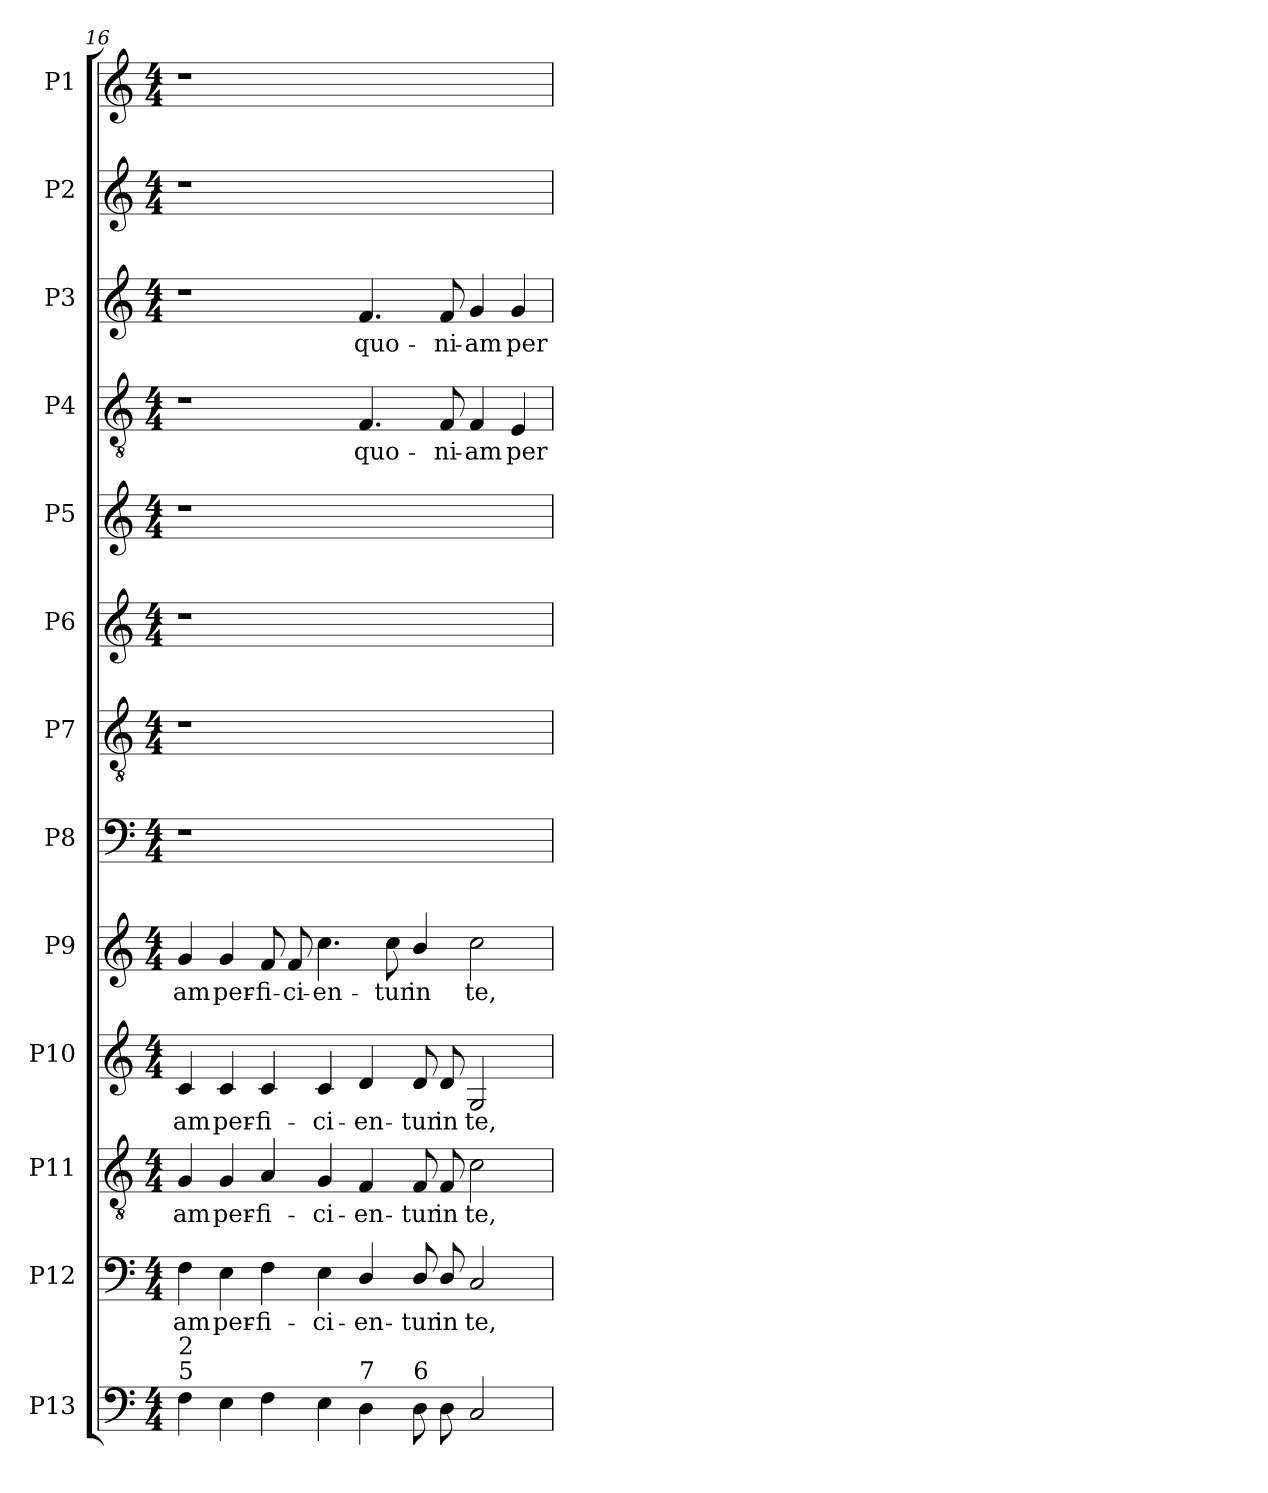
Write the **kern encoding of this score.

**kern	**kern	**text	**kern	**text	**kern	**text	**kern	**text	**kern	**kern	**kern	**kern	**kern	**text	**kern	**text	**kern	**kern
*part13	*part12	*part12	*part11	*part11	*part10	*part10	*part9	*part9	*part8	*part7	*part6	*part5	*part4	*part4	*part3	*part3	*part2	*part1
*staff13	*staff12	*staff12	*staff11	*staff11	*staff10	*staff10	*staff9	*staff9	*staff8	*staff7	*staff6	*staff5	*staff4	*staff4	*staff3	*staff3	*staff2	*staff1
*I"P13	*I"P12	*	*I"P11	*	*I"P10	*	*I"P9	*	*I"P8	*I"P7	*I"P6	*I"P5	*I"P4	*	*I"P3	*	*I"P2	*I"P1
*clefF4	*clefF4	*	*clefGv2	*	*clefG2	*	*clefG2	*	*clefF4	*clefGv2	*clefG2	*clefG2	*clefGv2	*	*clefG2	*	*clefG2	*clefG2
*	*	*	*ITrd7c12	*	*	*	*	*	*	*ITrd7c12	*	*	*ITrd7c12	*	*	*	*	*
*k[]	*k[]	*	*k[]	*	*k[]	*	*k[]	*	*k[]	*k[]	*k[]	*k[]	*k[]	*	*k[]	*	*k[]	*k[]
*C:	*C:	*	*C:	*	*C:	*	*C:	*	*C:	*C:	*C:	*C:	*C:	*	*C:	*	*C:	*C:
*M4/4	*M4/4	*	*M4/4	*	*M4/4	*	*M4/4	*	*M4/4	*M4/4	*M4/4	*M4/4	*M4/4	*	*M4/4	*	*M4/4	*M4/4
=16	=16	=16	=16	=16	=16	=16	=16	=16	=16	=16	=16	=16	=16	=16	=16	=16	=16	=16
!	!	!LO:LY:b:color=#000000	!	!	!	!	!	!	!	!	!	!	!	!	!	!	!	!
!	!	!	!	!LO:LY:b:color=#000000	!	!	!	!	!	!	!	!	!	!	!	!	!	!
!	!	!	!	!	!	!LO:LY:b:color=#000000	!	!	!	!	!	!	!	!	!	!	!	!
!LO:TX:a:t=5	!	!	!	!	!	!	!	!	!	!	!	!	!	!	!	!	!	!
!LO:TX:t=2	!	!	!	!	!	!	!	!	!	!	!	!	!	!	!	!	!	!
!	!	!	!	!	!	!	!	!LO:LY:b:color=#000000	!LO:N:vis=1	!LO:N:vis=1	!LO:N:vis=1	!LO:N:vis=1	!	!	!	!	!LO:N:vis=1	!LO:N:vis=1
4Fi\	4Fi\	-am	4GGi/	-am	4ci/	-am	4gi/	-am	1r	1r	1r	1r	1r	.	1r	.	1r	1r
!	!	!LO:LY:b:color=#000000	!	!	!	!	!	!	!	!	!	!	!	!	!	!	!	!
!	!	!	!	!LO:LY:b:color=#000000	!	!	!	!	!	!	!	!	!	!	!	!	!	!
!	!	!	!	!	!	!LO:LY:b:color=#000000	!	!	!	!	!	!	!	!	!	!	!	!
!	!	!	!	!	!	!	!	!LO:LY:b:color=#000000	!	!	!	!	!	!	!	!	!	!
4Ei\	4Ei\	per-	4GGi/	per-	4ci/	per-	4gi/	per-	.	.	.	.	.	.	.	.	.	.
!	!	!LO:LY:b:color=#000000	!	!	!	!	!	!	!	!	!	!	!	!	!	!	!	!
!	!	!	!	!LO:LY:b:color=#000000	!	!	!	!	!	!	!	!	!	!	!	!	!	!
!	!	!	!	!	!	!LO:LY:b:color=#000000	!	!	!	!	!	!	!	!	!	!	!	!
!	!	!	!	!	!	!	!	!LO:LY:b:color=#000000	!	!	!	!	!	!	!	!	!	!
4Fi\	4Fi\	-fi-	4AAi/	-fi-	4ci/	-fi-	8fi/	-fi-	.	.	.	.	.	.	.	.	.	.
!	!	!	!	!	!	!	!	!LO:LY:b:color=#000000	!	!	!	!	!	!	!	!	!	!
.	.	.	.	.	.	.	8fi/	-ci-	.	.	.	.	.	.	.	.	.	.
!	!	!LO:LY:b:color=#000000	!	!	!	!	!	!	!	!	!	!	!	!	!	!	!	!
!	!	!	!	!LO:LY:b:color=#000000	!	!	!	!	!	!	!	!	!	!	!	!	!	!
!	!	!	!	!	!	!LO:LY:b:color=#000000	!	!	!	!	!	!	!	!	!	!	!	!
!	!	!	!	!	!	!	!	!LO:LY:b:color=#000000	!	!	!	!	!	!	!	!	!	!
4Ei\	4Ei\	-ci-	4GGi/	-ci-	4ci/	-ci-	4.cci\	-en-	.	.	.	.	.	.	.	.	.	.
!	!	!LO:LY:b:color=#000000	!	!	!	!	!	!	!	!	!	!	!	!	!	!	!	!
!	!	!	!	!LO:LY:b:color=#000000	!	!	!	!	!	!	!	!	!	!	!	!	!	!
!	!	!	!	!	!	!LO:LY:b:color=#000000	!	!	!	!	!	!	!	!	!	!	!	!
!	!	!	!	!	!	!	!	!	!	!	!	!	!	!LO:LY:b:color=#000000	!	!	!	!
!LO:TX:a:t=7	!	!	!	!	!	!	!	!	!	!	!	!	!	!	!	!	!	!
!	!	!	!	!	!	!	!	!	!	!	!	!	!	!	!	!LO:LY:b:color=#000000	!	!
4Di\	4Di/	-en-	4FFi/	-en-	4di/	-en-	.	.	1ryy	1ryy	1ryy	1ryy	4.FFi/	quo-	4.fi/	quo-	1ryy	1ryy
!	!	!	!	!	!	!	!	!LO:LY:b:color=#000000	!	!	!	!	!	!	!	!	!	!
.	.	.	.	.	.	.	8cci\	-tur	.	.	.	.	.	.	.	.	.	.
!	!	!LO:LY:b:color=#000000	!	!	!	!	!	!	!	!	!	!	!	!	!	!	!	!
!	!	!	!	!LO:LY:b:color=#000000	!	!	!	!	!	!	!	!	!	!	!	!	!	!
!	!	!	!	!	!	!LO:LY:b:color=#000000	!	!	!	!	!	!	!	!	!	!	!	!
!LO:TX:a:t=6	!	!	!	!	!	!	!	!	!	!	!	!	!	!	!	!	!	!
!	!	!	!	!	!	!	!	!LO:LY:b:color=#000000	!	!	!	!	!	!	!	!	!	!
8Di\	8Di/	-tur	8FFi/	-tur	8di/	-tur	4bi/	in	.	.	.	.	.	.	.	.	.	.
!	!	!LO:LY:b:color=#000000	!	!	!	!	!	!	!	!	!	!	!	!	!	!	!	!
!	!	!	!	!LO:LY:b:color=#000000	!	!	!	!	!	!	!	!	!	!	!	!	!	!
!	!	!	!	!	!	!LO:LY:b:color=#000000	!	!	!	!	!	!	!	!	!	!	!	!
!	!	!	!	!	!	!	!	!	!	!	!	!	!	!LO:LY:b:color=#000000	!	!	!	!
!	!	!	!	!	!	!	!	!	!	!	!	!	!	!	!	!LO:LY:b:color=#000000	!	!
8Di\	8Di/	in	8FFi/	in	8di/	in	.	.	.	.	.	.	8FFi/	-ni-	8fi/	-ni-	.	.
!	!	!LO:LY:b:color=#000000	!	!	!	!	!	!	!	!	!	!	!	!	!	!	!	!
!	!	!	!	!LO:LY:b:color=#000000	!	!	!	!	!	!	!	!	!	!	!	!	!	!
!	!	!	!	!	!	!LO:LY:b:color=#000000	!	!	!	!	!	!	!	!	!	!	!	!
!	!	!	!	!	!	!	!	!LO:LY:b:color=#000000	!	!	!	!	!	!	!	!	!	!
!	!	!	!	!	!	!	!	!	!	!	!	!	!	!LO:LY:b:color=#000000	!	!	!	!
!	!	!	!	!	!	!	!	!	!	!	!	!	!	!	!	!LO:LY:b:color=#000000	!	!
2Ci/	2Ci/	te,	2Ci\	te,	2Gi/	te,	2cci\	te,	.	.	.	.	4FFi/	-am	4gi/	-am	.	.
!	!	!	!	!	!	!	!	!	!	!	!	!	!	!LO:LY:b:color=#000000	!	!	!	!
!	!	!	!	!	!	!	!	!	!	!	!	!	!	!	!	!LO:LY:b:color=#000000	!	!
.	.	.	.	.	.	.	.	.	.	.	.	.	4EEi/	per-	4gi/	per-	.	.
=	=	=	=	=	=	=	=	=	=	=	=	=	=	=	=	=	=	=
*-	*-	*-	*-	*-	*-	*-	*-	*-	*-	*-	*-	*-	*-	*-	*-	*-	*-	*-
